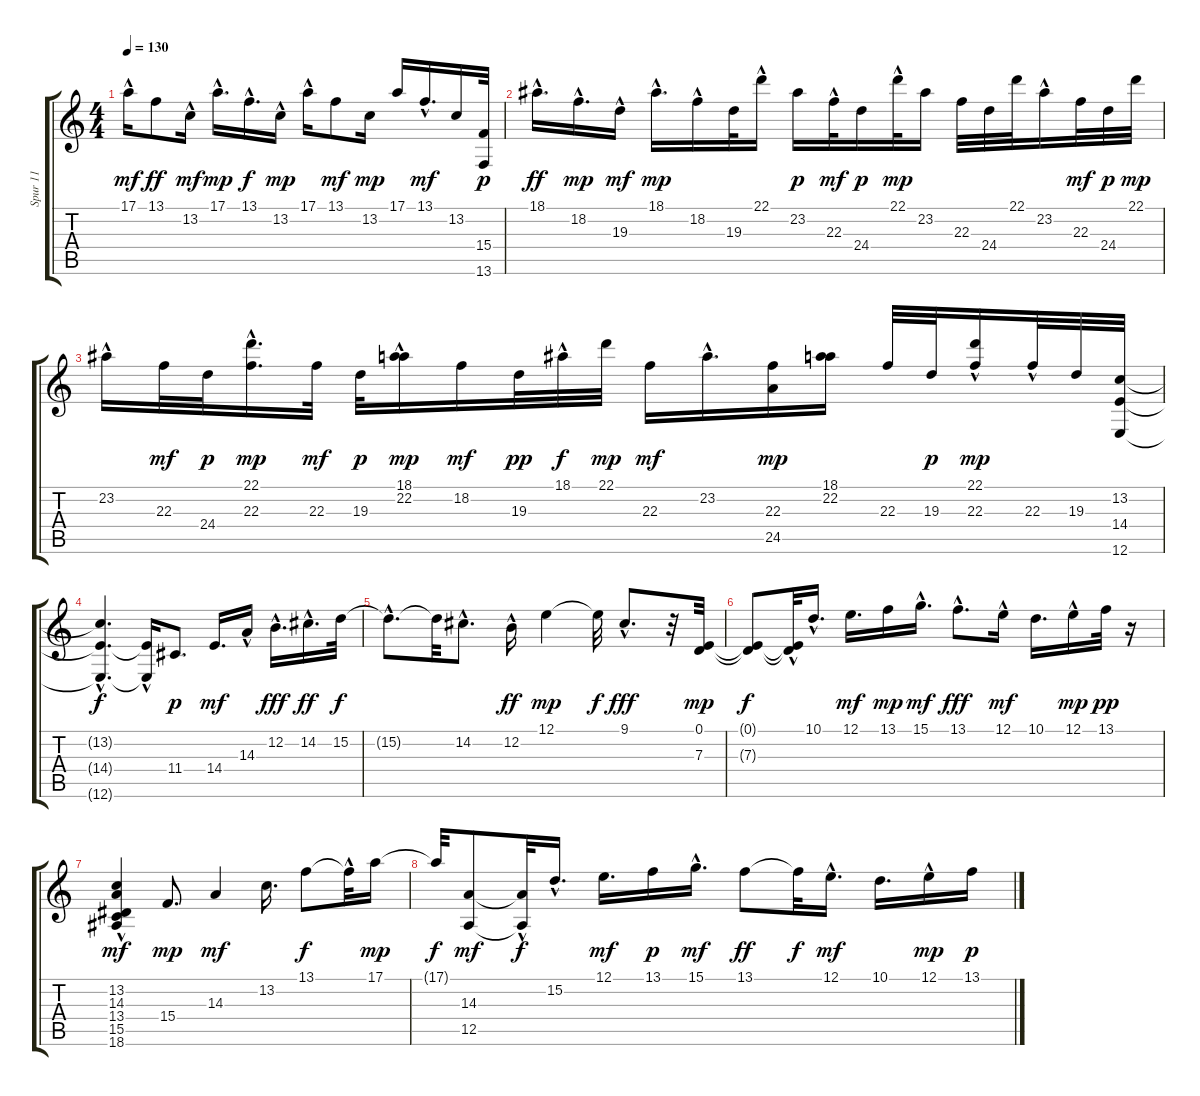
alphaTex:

\track ("Spur 11" "Spur 11") {instrument acousticgrandpiano}
\staff {score tabs}
\tuning (E4 B3 G3 D3 A2 E2) {hide}
\ts (4 4)
\tempo 130
\clef g2
\ks c
17.1{hac}.16{dy mf} 13.1.8{dy ff} 13.2{hac}.16{dy mf} 17.1{hac}.16{d dy mp} 13.1{hac}.16{d dy f} 13.2{hac}.16{dy mp} 17.1{hac}.16 13.1.8{dy mf} 13.2.16{dy mp} 17.1.16 13.1{hac}.16{d dy mf} 13.2.16 (15.4 13.6).32{dy p} |
18.1{hac}.16{d dy ff} 18.2{hac}.16{d dy mp} 19.3{hac}.16{dy mf} 18.1{hac}.16{d dy mp} 18.2{hac}.16 19.3.32 22.1{hac}.16 23.2.16{dy p} 22.3{hac}.32{dy mf} 24.4.16{dy p} 22.1{hac}.32{dy mp} 23.2.16 22.3.32 24.4.32 22.1.32 23.2{hac}.16 22.3.32{dy mf} 24.4.32{dy p} 22.1.32{dy mp} |
23.2{hac}.16 22.3.32{dy mf} 24.4.32{dy p} (22.1 22.3{hac}).16{d dy mp} 22.3.32{dy mf} 19.3.32{dy p} (18.1 22.2{hac}).16{dy mp} 18.2.16{dy mf} 19.3.32{dy pp} 18.1{hac}.32{dy f} 22.1.32{dy mp} 22.3.16{dy mf} 23.2{hac}.16{d} (22.3 24.5).16{dy mp} (18.1 22.2).16 22.3.32 19.3.32{dy p} (22.1{hac} 22.3).16{dy mp} 22.3{hac}.32 19.3.32 (13.2 14.4 12.6).32 |
(13.2{t} 14.4{hac t} 12.6{hac t}).4{d dy f} (14.4{hac t} 12.6{t}).16 11.4.8{d dy p} 14.4.16{d dy mf} 14.3{hac}.16 12.2{hac}.16{d dy fff} 14.2{hac}.16{d dy ff} 15.2.32{dy f} |
15.2{hac t}.8{d} 15.2{t}.32 14.2{hac}.8{d} 12.2{hac}.16{dy ff} 12.1.4{dy mp} 12.1{t}.32{dy f} 9.1{hac}.8{d dy fff} r.32 (0.1 7.3).32{dy mp} |
(0.1{t} 7.3{t}).8{dy f} (0.1{hac t} 7.3{hac t}).32 10.1{hac}.16{d} 12.1.16{d dy mf} 13.1.16{dy mp} 15.1{hac}.16{d dy mf} 13.1{hac}.8{d dy fff} 12.1{hac}.16{dy mf} 10.1.16{d} 12.1{hac}.16{dy mp} 13.1.32{dy pp} r.16 |
(13.2{hac} 14.3 13.4 15.5{hac} 18.6{hac}).4{dy mf} 15.4.8{d dy mp} 14.3.4{dy mf} 13.2.16{d} 13.1.8{dy f} 13.1{hac t}.32 17.1.16{dy mp} |
17.1{t}.32{dy f} (14.3 12.5).8{dy mf} (14.3{hac t} 12.5{hac t}).32{dy f} 15.2{hac}.16{d} 12.1.16{d dy mf} 13.1.16{dy p} 15.1{hac}.16{d dy mf} 13.1.8{dy ff} 13.1{t}.32{dy f} 12.1{hac}.16{d dy mf} 10.1.16{d} 12.1{hac}.16{dy mp} 13.1.16{dy p}
